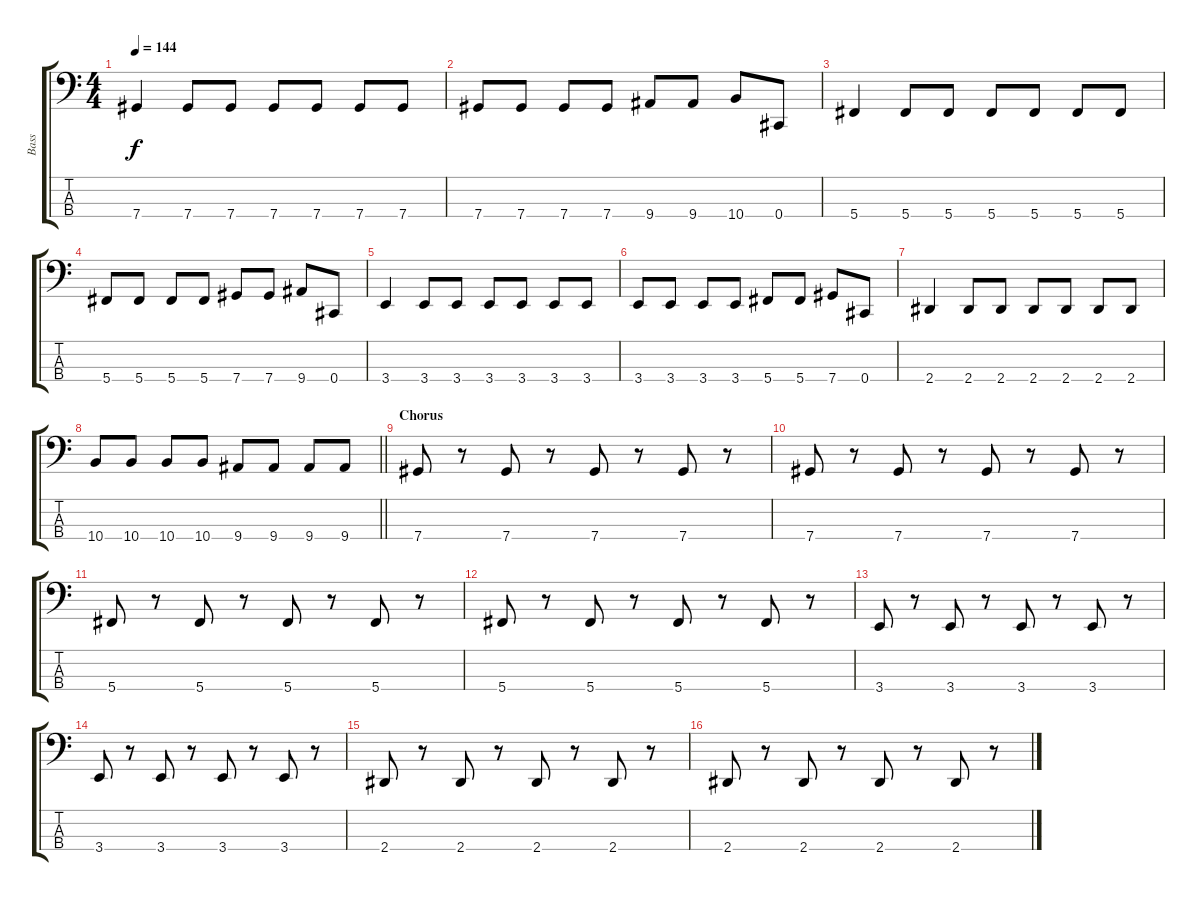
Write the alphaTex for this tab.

\track ("Bass" "Bass") {instrument electricbassfinger}
\staff {score tabs}
\tuning (Gb2 Db2 Ab1 Db1) {hide}
\ts (4 4)
\section ("" "")
\tempo 144
\clef f4
\ks c
7.4.4{dy f} 7.4.8 7.4.8 7.4.8 7.4.8 7.4.8 7.4.8 |
7.4.8 7.4.8 7.4.8 7.4.8 9.4.8 9.4.8 10.4.8 0.4.8 |
5.4.4 5.4.8 5.4.8 5.4.8 5.4.8 5.4.8 5.4.8 |
5.4.8 5.4.8 5.4.8 5.4.8 7.4.8 7.4.8 9.4.8 0.4.8 |
3.4.4 3.4.8 3.4.8 3.4.8 3.4.8 3.4.8 3.4.8 |
3.4.8 3.4.8 3.4.8 3.4.8 5.4.8 5.4.8 7.4.8 0.4.8 |
2.4.4 2.4.8 2.4.8 2.4.8 2.4.8 2.4.8 2.4.8 |
\barLineRight lightlight
10.4.8 10.4.8 10.4.8 10.4.8 9.4.8 9.4.8 9.4.8 9.4.8 |
\section ("" "Chorus")
7.4.8 r.8 7.4.8 r.8 7.4.8 r.8 7.4.8 r.8 |
7.4.8 r.8 7.4.8 r.8 7.4.8 r.8 7.4.8 r.8 |
5.4.8 r.8 5.4.8 r.8 5.4.8 r.8 5.4.8 r.8 |
5.4.8 r.8 5.4.8 r.8 5.4.8 r.8 5.4.8 r.8 |
3.4.8 r.8 3.4.8 r.8 3.4.8 r.8 3.4.8 r.8 |
3.4.8 r.8 3.4.8 r.8 3.4.8 r.8 3.4.8 r.8 |
2.4.8 r.8 2.4.8 r.8 2.4.8 r.8 2.4.8 r.8 |
2.4.8 r.8 2.4.8 r.8 2.4.8 r.8 2.4.8 r.8
